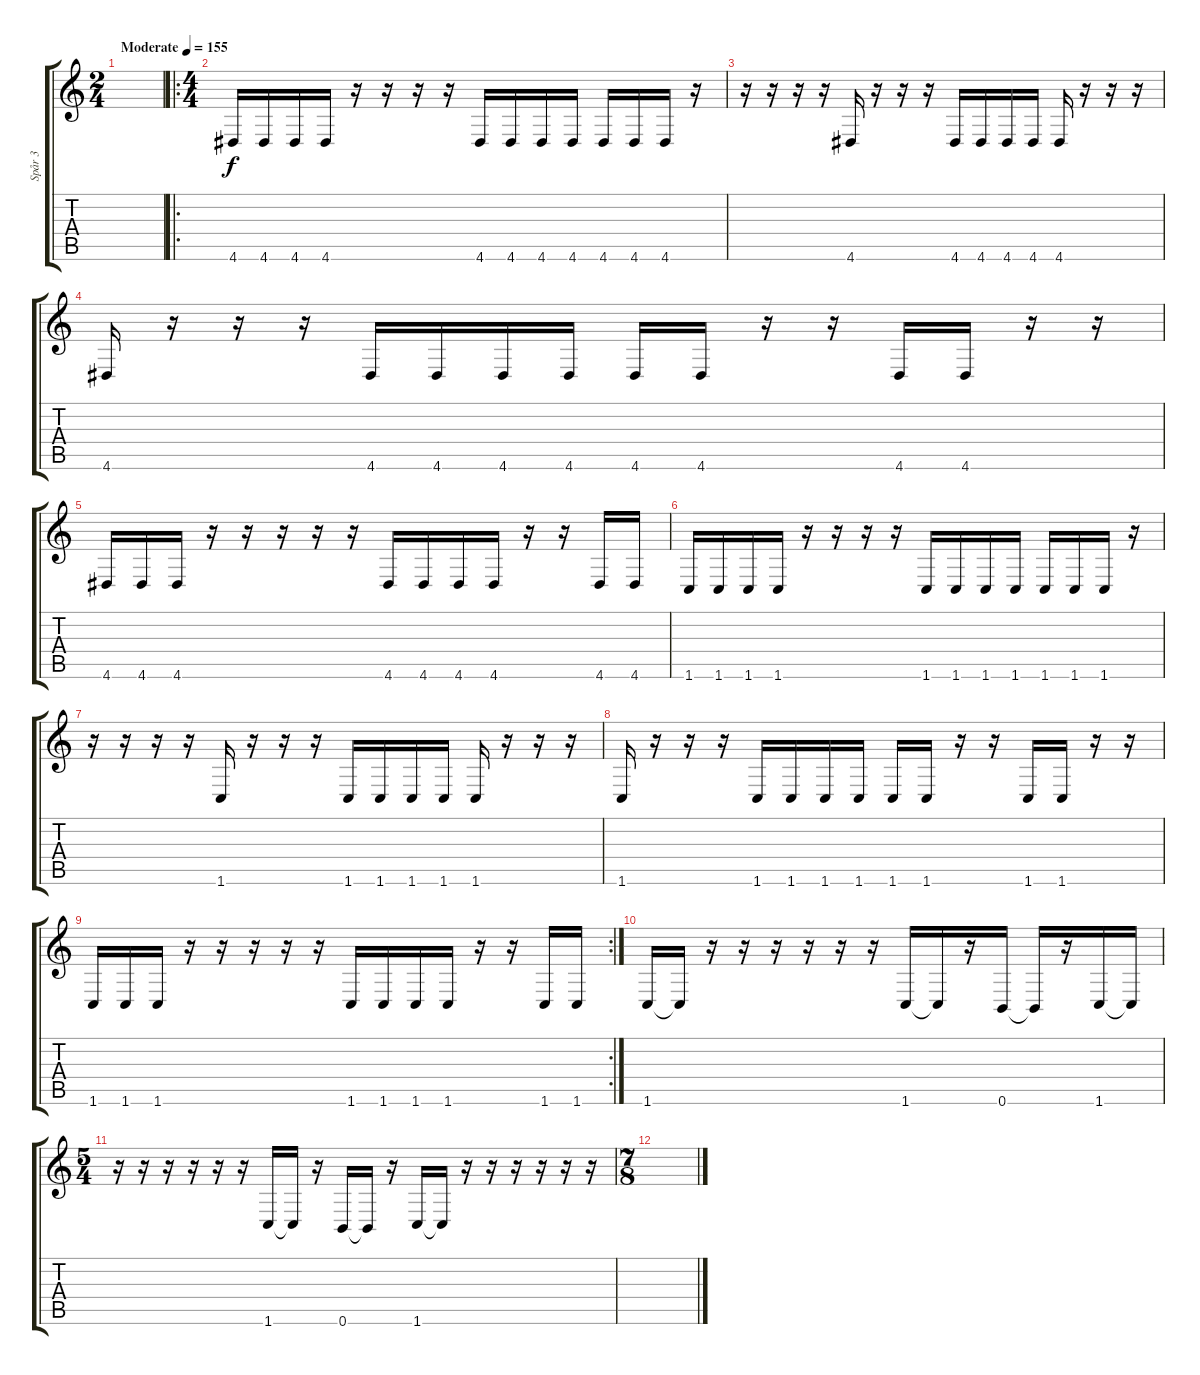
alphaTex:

\track ("Spår 3" "Spår 3") {instrument electricbasspick}
\staff {score tabs}
\tuning (Db4 Ab3 E3 B2 Gb2 B1) {hide}
\ts (2 4)
\tempo (155 "Moderate")
\clef g2
\ks c
|
\ro
\ts (4 4)
4.6.16 4.6.16 4.6.16 4.6.16 r.16 r.16 r.16 r.16 4.6.16 4.6.16 4.6.16 4.6.16 4.6.16 4.6.16 4.6.16 r.16 |
r.16 r.16 r.16 r.16 4.6.16 r.16 r.16 r.16 4.6.16 4.6.16 4.6.16 4.6.16 4.6.16 r.16 r.16 r.16 |
4.6.16 r.16 r.16 r.16 4.6.16 4.6.16 4.6.16 4.6.16 4.6.16 4.6.16 r.16 r.16 4.6.16 4.6.16 r.16 r.16 |
4.6.16 4.6.16 4.6.16 r.16 r.16 r.16 r.16 r.16 4.6.16 4.6.16 4.6.16 4.6.16 r.16 r.16 4.6.16 4.6.16 |
1.6.16 1.6.16 1.6.16 1.6.16 r.16 r.16 r.16 r.16 1.6.16 1.6.16 1.6.16 1.6.16 1.6.16 1.6.16 1.6.16 r.16 |
r.16 r.16 r.16 r.16 1.6.16 r.16 r.16 r.16 1.6.16 1.6.16 1.6.16 1.6.16 1.6.16 r.16 r.16 r.16 |
1.6.16 r.16 r.16 r.16 1.6.16 1.6.16 1.6.16 1.6.16 1.6.16 1.6.16 r.16 r.16 1.6.16 1.6.16 r.16 r.16 |
\rc 2
1.6.16 1.6.16 1.6.16 r.16 r.16 r.16 r.16 r.16 1.6.16 1.6.16 1.6.16 1.6.16 r.16 r.16 1.6.16 1.6.16 |
1.6.16 1.6{t}.16 r.16 r.16 r.16 r.16 r.16 r.16 1.6.16 1.6{t}.16 r.16 0.6.16 0.6{t}.16 r.16 1.6.16 1.6{t}.16 |
\ts (5 4)
r.16 r.16 r.16 r.16 r.16 r.16 1.6.16 1.6{t}.16 r.16 0.6.16 0.6{t}.16 r.16 1.6.16 1.6{t}.16 r.16 r.16 r.16 r.16 r.16 r.16 |
\ts (7 8)
